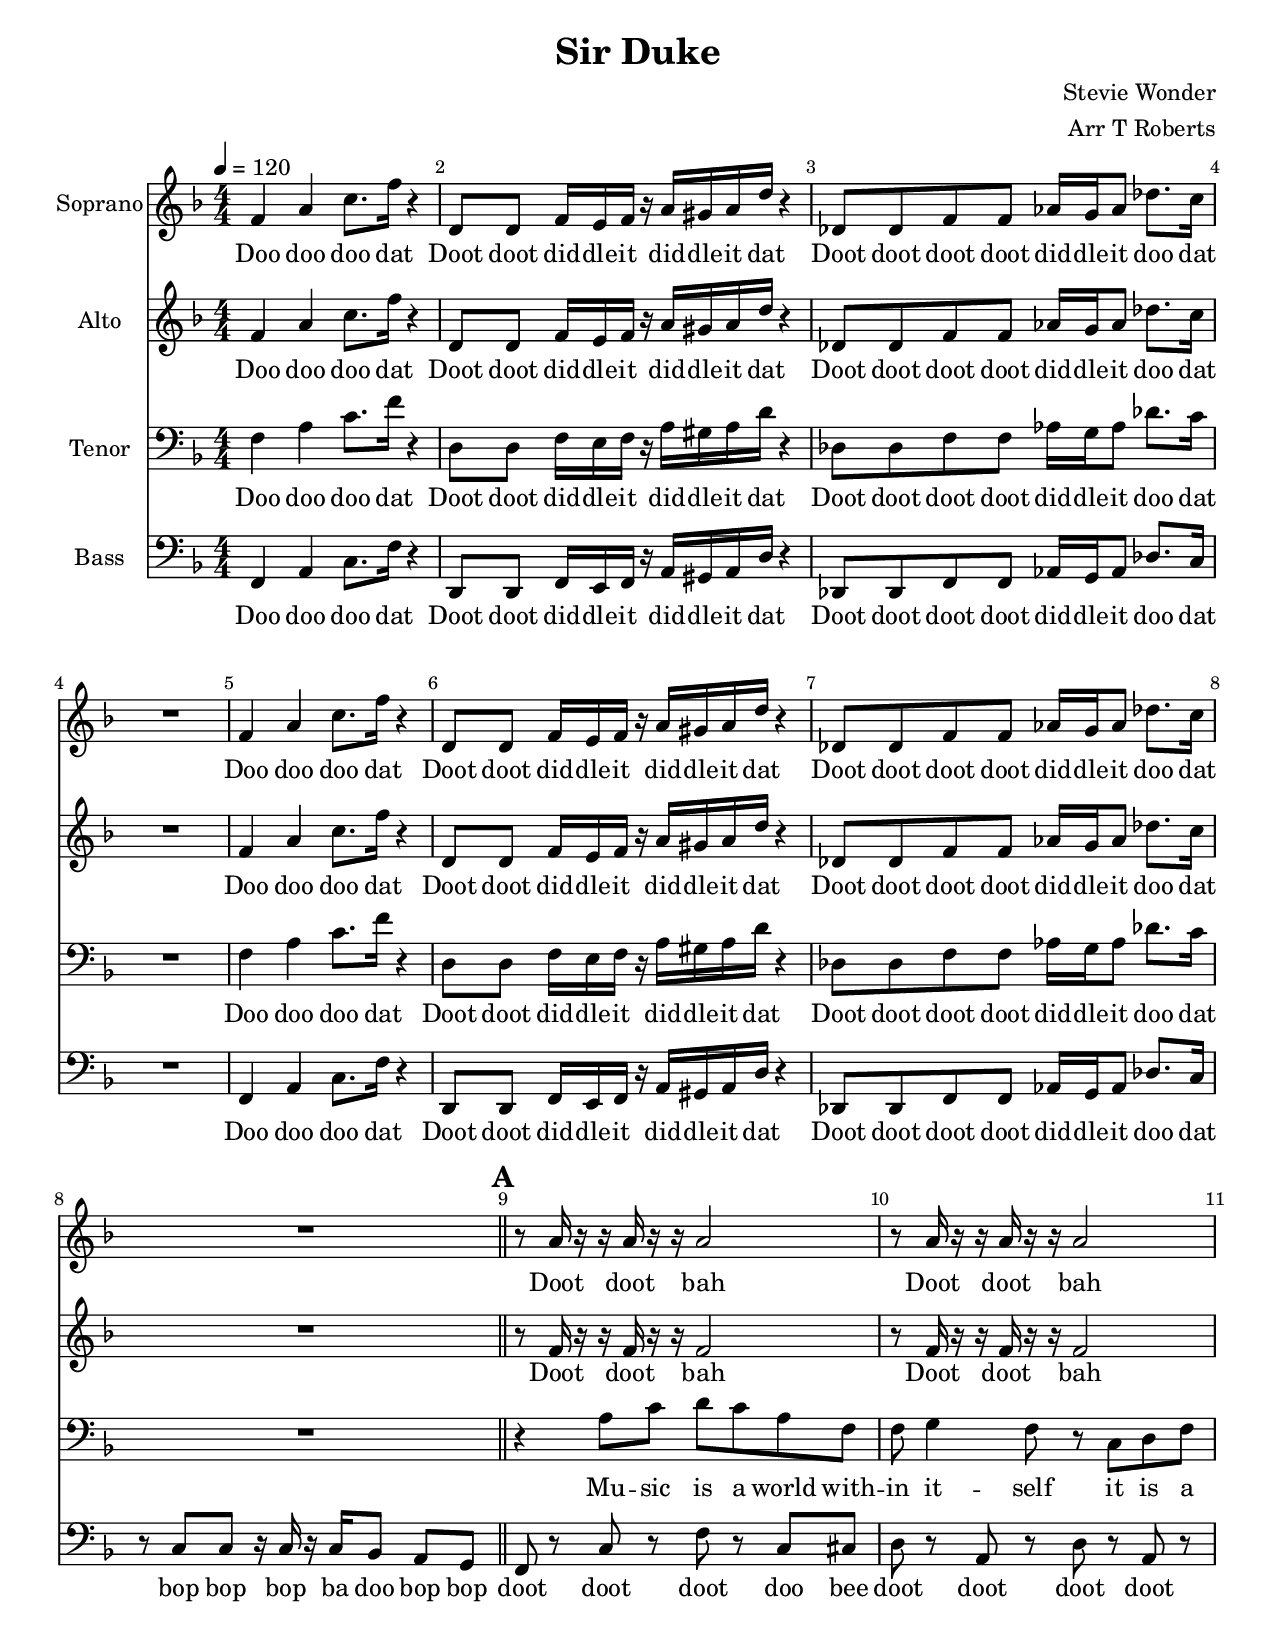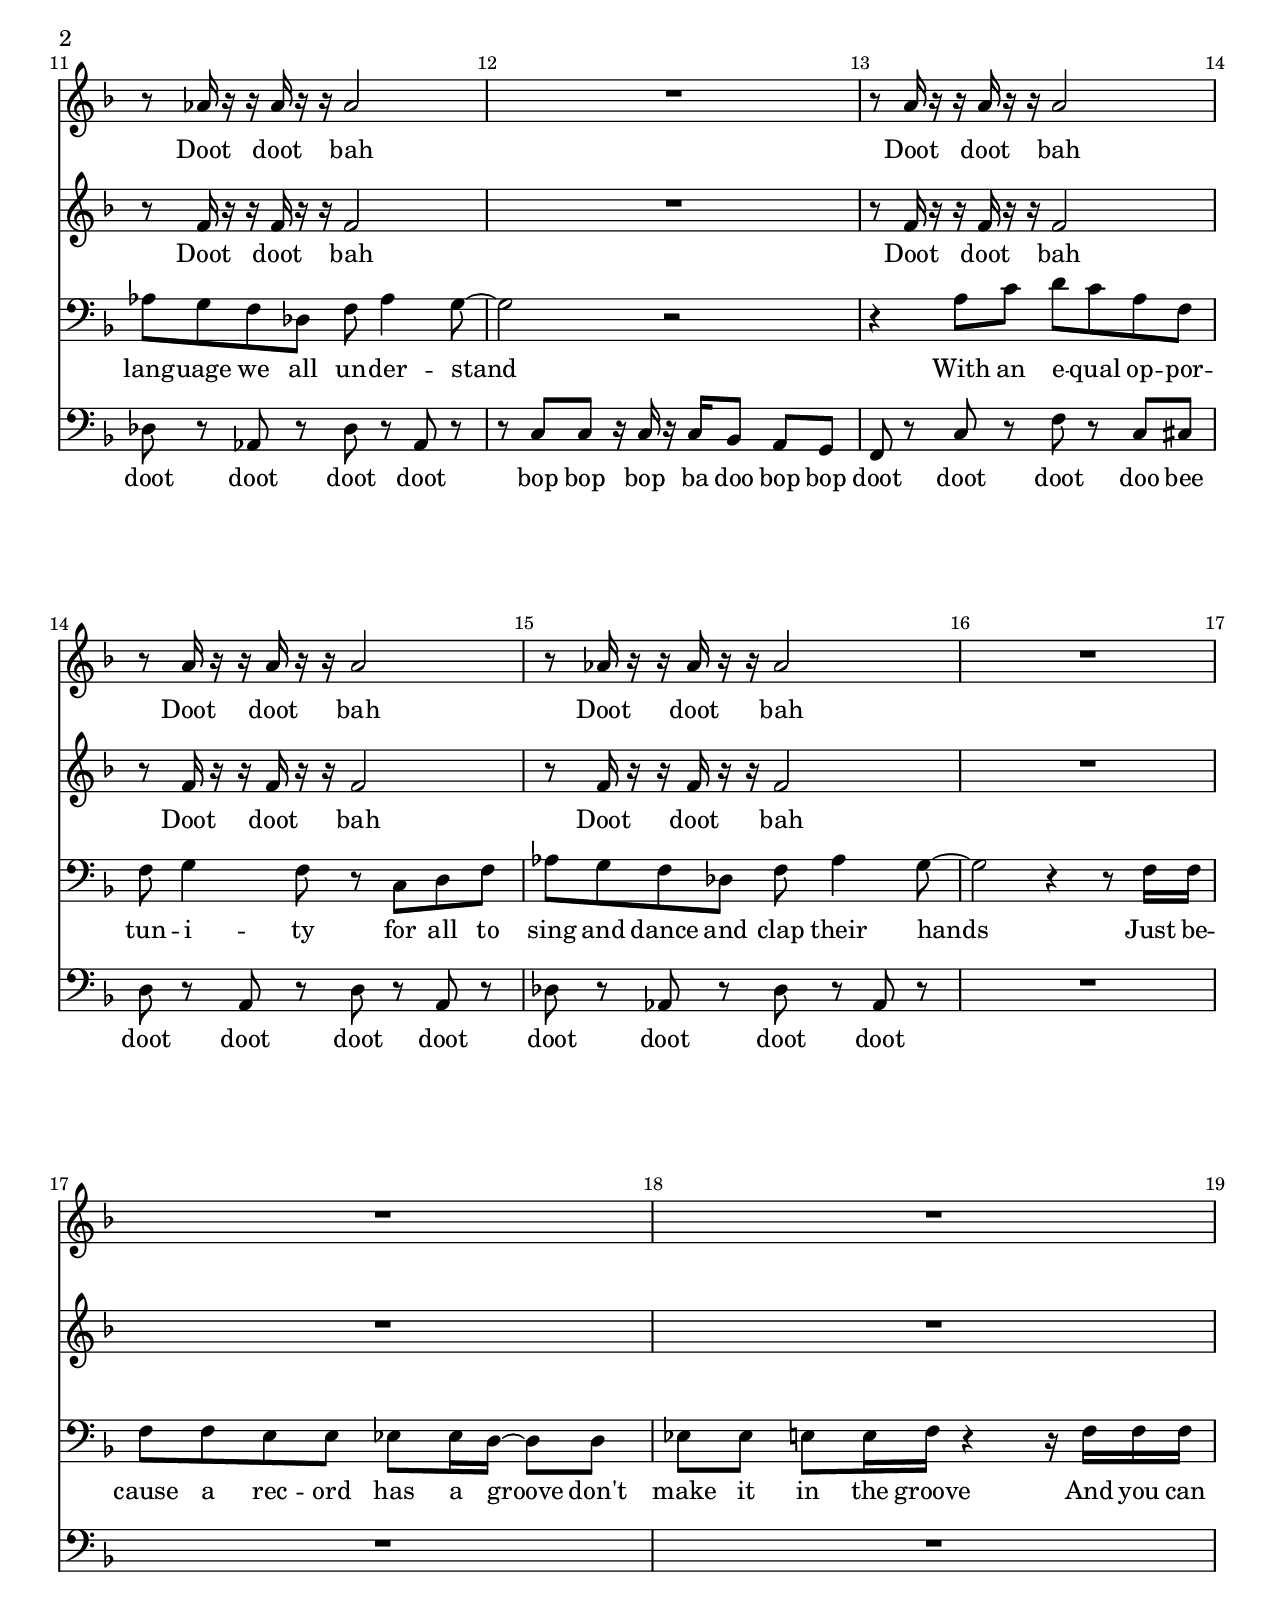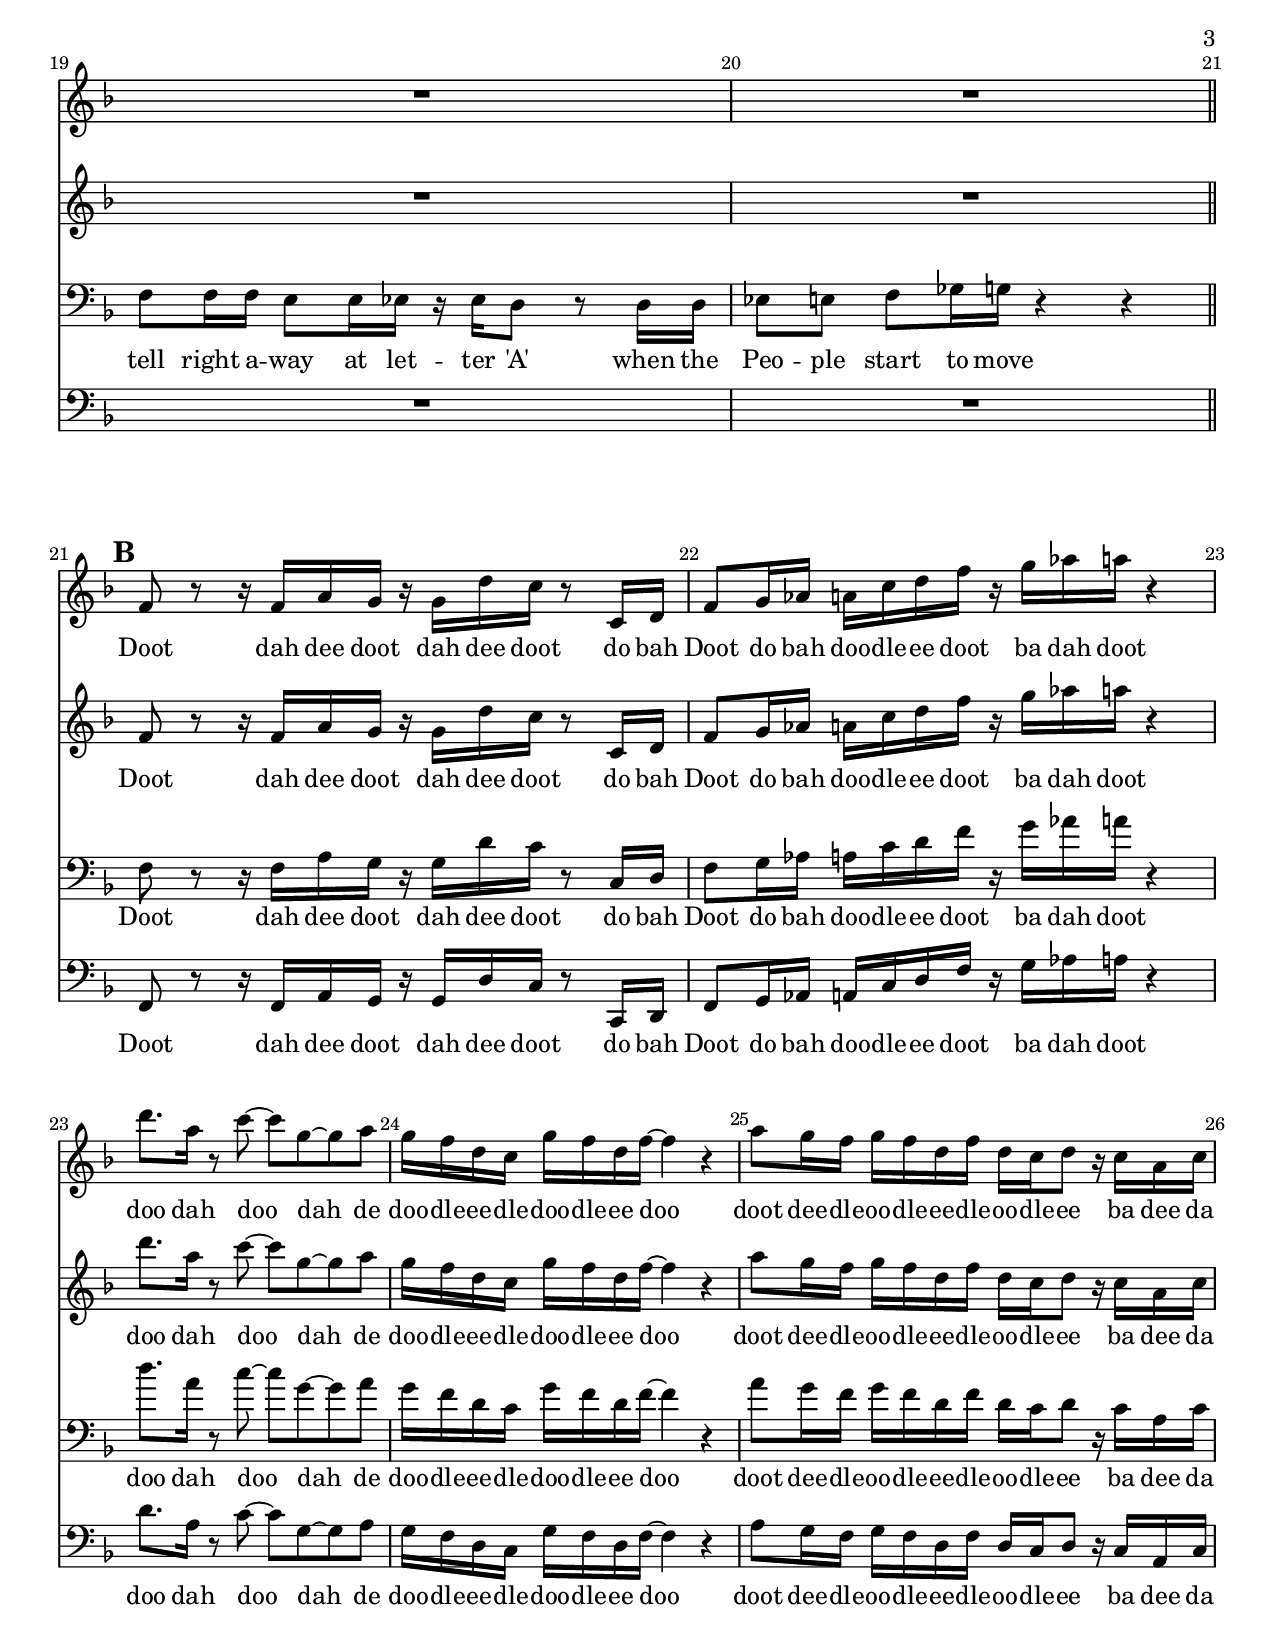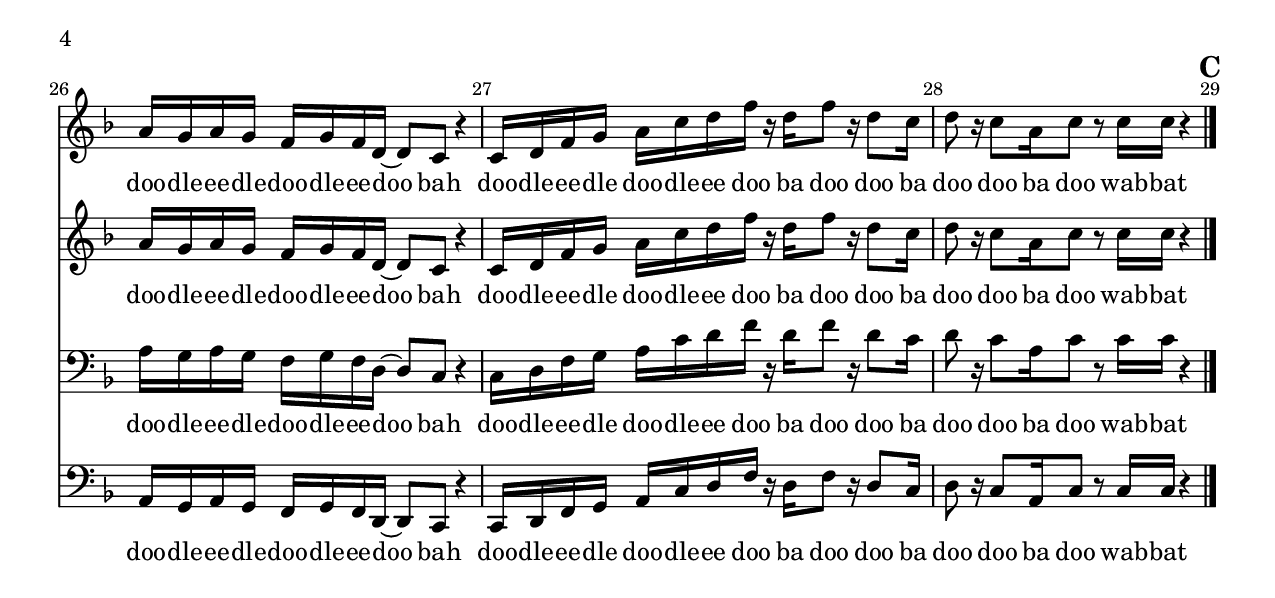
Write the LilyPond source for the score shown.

\version "2.18.1"
\include "english.ly"

#(set-default-paper-size "letter" )

\paper {
    #(set-default-paper-size "letter" )
    #(set-paper-size "letter" )
    ragged-last-bottom = ##t
}

\header {
    title = "Sir Duke"
    composer = "Stevie Wonder"
    arranger = "Arr T Roberts"
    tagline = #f
}

common = {
    \numericTimeSignature 
    \override Score.BarNumber #'break-visibility = #all-visible
    \override Score.BarNumber #'self-alignment-X = #0
    \override Score.BarNumber #'self-alignment-Y = #1
    \override MultiMeasureRest #'expand-limit = #1
    \set Score.markFormatter = #format-mark-box-letters
    \key f \major
    \time 4/4
    \tempo 4 = 120
}


spacing = {
    s1*8 \bar "||" \mark \default
    s1*12 \bar "||" \mark \default
    s1*8 \bar "||" \mark \default
    \bar "|."
}


introN = {
    f4 a c8. f16 r4 |
    d,8 d f16 e f r a16 gs a d16 r4 |
    df,8 df f f af16 g af8 df8. c16 |
    R1 |

    f,4 a c8. f16 r4 |
    d,8 d f16 e f r a16 gs a d16 r4 |
    df,8 df f f af16 g af8 df8. c16 |
    R1 |
}

introW = \lyricmode {
    Doo doo doo dat
    Doot doot did -- dle -- it did -- dle -- it dat 
    Doot doot doot doot did -- dle -- it doo dat

    Doo doo doo dat
    Doot doot did -- dle -- it did -- dle -- it dat 
    Doot doot doot doot did -- dle -- it doo dat
}


breakN = {
    f8 r8   r16 f a g   r g d' c  r8 c,16 d |
    f8 g16 af   a c d f  r g af a r4 |
    d8. a16   r8 c8~c8 g8~g8 a8 |
    g16 f d c  g' f d f~f4 r4 |

    a8 g16 f   g f d f  d c d8   r16 c a c |
    a16 g a g   f g f d~d8 c8  r4 |
    c16 d f g  a c d f   r d f8 r16 d8 c16 |
    d8 r16 c8 a16 c8 r8 c16 c r4 |
}

breakW = \lyricmode {
    Doot dah dee doot dah dee doot  do bah
    Doot do bah doo -- dle -- ee doot ba dah doot 
    doo dah doo dah de doo -- dle -- ee -- dle -- doo -- dle -- ee doo
    doot dee -- dle -- oo -- dle -- ee -- dle -- oo -- dle -- ee
       ba dee da doo -- dle -- ee -- dle -- doo -- dle -- ee -- doo bah
    doo -- dle -- ee -- dle doo -- dle -- ee doo ba doo  doo ba doo doo ba doo
    wab -- bat
}






soprano = \relative c' {
    \clef treble 
    \common
    \set Staff.midiInstrument = #"flute"

    \introN

    \bar "||"

    r8 a16 r r a r r a2 |
    r8 a16 r r a r r a2 |
    r8 af16 r r af r r af2 |
    R1 |

    r8 a16 r r a r r a2 |
    r8 a16 r r a r r a2 |
    r8 af16 r r af r r af2 |
    R1 |

    R1 |
    R1 |
    R1 |
    R1 |

    \bar "||"

    \breakN

    \bar "|."
}

soplyrics = \lyricmode {
    \introW

    Doot doot bah
    Doot doot bah
    Doot doot bah

    Doot doot bah
    Doot doot bah
    Doot doot bah

    \breakW
}

alto = \relative c' {
    \clef treble 
    \common
    \set Staff.midiInstrument = #"clarinet"

    \introN

    \bar "||"

    r8 f,16 r r f r r f2 |
    r8 f16 r r f r r f2 |
    r8 f16 r r f r r f2 |
    R1 |

    r8 f16 r r f r r f2 |
    r8 f16 r r f r r f2 |
    r8 f16 r r f r r f2 |
    R1 |

    R1 |
    R1 |
    R1 |
    R1 |

    \bar "||"

    \breakN

    \bar "|."
}

altolyrics = \lyricmode {
    \introW

    Doot doot bah
    Doot doot bah
    Doot doot bah

    Doot doot bah
    Doot doot bah
    Doot doot bah

    \breakW
}

tenor = \relative c {
    \clef bass
    \common
    \set Staff.midiInstrument = #"trombone"

    \introN

    \bar "||"

    r4 a8 c d c a f |
    f8 g4 f8 r c d f |
    af8 g f df f af4 g8~ |
    g2 r2 |

    r4 a8 c d c a f |
    f8 g4 f8 r c d f |
    af8 g f df f af4 g8~ |
    g2 r4 r8 f16 f |

    f8 f e e ef ef16 d16~d8 d |
    ef ef e e16 f16 r4 r16 f f f | 
    f8 f16 f16 e8 e16 ef16 r ef d8 r8 d16 d |
    ef8  e f8 gf16 g16 r4 r4 |

    \bar "||"

    \breakN

    \bar "|."
}


tenorlyrics = \lyricmode {
    \introW

    Mu -- sic is a world with --
    in it -- self  it is a 
    lang -- uage we all un -- der --
    stand

    With an e -- qual op -- por --
    tun -- i -- ty for all to
    sing and dance and clap their
    hands

    Just be -- cause a rec -- ord has a groove don't
    make it in the groove
    And you can tell right a -- way at let -- ter 'A' when the
    Peo -- ple start to move

    \breakW
}

bass = \relative c,  {
    \clef bass
    \common
    \set Staff.midiInstrument = #"tuba"

    %%% \introN

    f4 a c8. f16 r4 |
    d,8 d f16 e f r a16 gs a d16 r4 |
    df,8 df f f af16 g af8 df8. c16 |
    R1 |

    f,4 a c8. f16 r4 |
    d,8 d f16 e f r a16 gs a d16 r4 |
    df,8 df f f af16 g af8 df8. c16 |
    r8 c8 c8 r16 c16 r c bf8 a8 g8 |

    \bar "||"

    f8 r c' r f r c cs |
    d8 r a r d r a r |
    df8 r af r df r af r |
    r8 c8 c8 r16 c16 r c bf8 a8 g8 |

    f8 r c' r f r c cs |
    d8 r a r d r a r |
    df8 r af r df r af r |
    R1 |

    R1 |
    R1 |
    R1 |
    R1 |

    \bar "||"

    \breakN

    \bar "|."
}

basslyrics = \lyricmode {
    \introW

    bop bop bop ba doo bop bop

    doot doot doot doo bee
    doot doot doot doot
    doot doot doot doot
    bop bop bop ba doo bop bop

    doot doot doot doo bee
    doot doot doot doot
    doot doot doot doot
    %% bop bop bop ba doo bop bop

    \breakW
}


\score {
    <<
        \new Voice = "soprano" <<
            \set Staff.instrumentName = #"Soprano"
            \spacing
            \soprano
        >>
        \new Lyrics \lyricsto soprano \soplyrics

        \new Voice = "alto" <<
            \set Staff.instrumentName = #"Alto"
            \spacing
            \alto
        >>
        \new Lyrics \lyricsto alto \altolyrics

        \new Voice = "tenor" <<
            \set Staff.instrumentName = #"Tenor"
            \spacing
            \tenor
        >>
        \new Lyrics \lyricsto tenor \tenorlyrics

        \new Voice = "bass" <<
            \set Staff.instrumentName = #"Bass"
            \spacing
            \bass
        >>
        \new Lyrics \lyricsto bass \basslyrics
    >>
        \midi { }
    \layout { }
}

